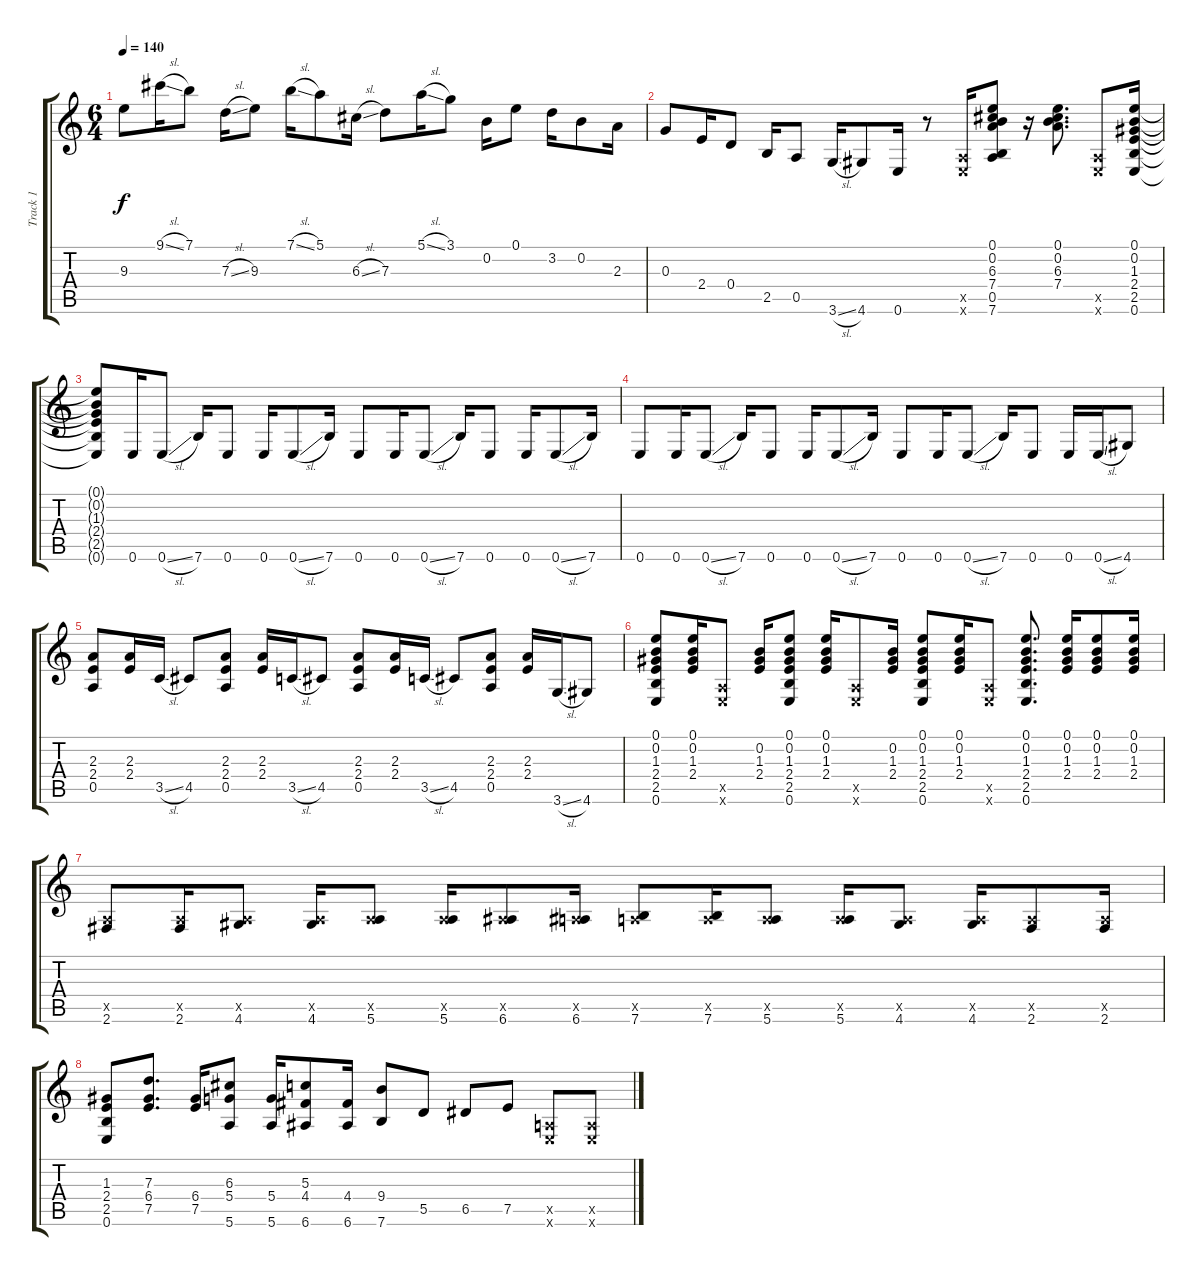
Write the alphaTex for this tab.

\track ("Track 1" "Track 1") {instrument acousticguitarsteel}
\staff {score tabs}
\tuning (E4 B3 G3 D3 A2 E2) {hide}
\ts (6 4)
\tempo 140
\clef g2
\ks c
9.3.8{dy f} 9.1{sl}.16 7.1.8 7.3{sl}.16 9.3.8 7.1{sl}.16 5.1.8 6.3{sl}.16 7.3.8 5.1{sl}.16 3.1.8 0.2.16 0.1.8 3.2.16 0.2.8 2.3.16 |
0.3.8 2.4.16 0.4.8 2.5.16 0.5.8 3.6{sl}.16 4.6.8 0.6.16 r.8 (0.5{x} 0.6{x}).16 (0.1 0.2 6.3 7.4 0.5 7.6).8 r.16 (0.1 0.2 6.3 7.4).8{d} (0.5{x} 0.6{x}).8 (0.1 0.2 1.3 2.4 2.5 0.6).16 |
(0.1{t} 0.2{t} 1.3{t} 2.4{t} 2.5{t} 0.6{t}).8 0.6.16 0.6{sl}.8 7.6.16 0.6.8 0.6.16 0.6{sl}.8 7.6.16 0.6.8 0.6.16 0.6{sl}.8 7.6.16 0.6.8 0.6.16 0.6{sl}.8 7.6.16 |
0.6.8 0.6.16 0.6{sl}.8 7.6.16 0.6.8 0.6.16 0.6{sl}.8 7.6.16 0.6.8 0.6.16 0.6{sl}.8 7.6.16 0.6.8 0.6.16 0.6{sl}.16 4.6.8 |
(2.3 2.4 0.5).8 (2.3 2.4).16 3.5{sl}.16 4.5.8 (2.3 2.4 0.5).8 (2.3 2.4).16 3.5{sl}.16 4.5.8 (2.3 2.4 0.5).8 (2.3 2.4).16 3.5{sl}.16 4.5.8 (2.3 2.4 0.5).8 (2.3 2.4).16 3.6{sl}.16 4.6.8 |
(0.1 0.2 1.3 2.4 2.5 0.6).8 (0.1 0.2 1.3 2.4).16 (0.5{x} 0.6{x}).8 (0.2 1.3 2.4).16 (0.1 0.2 1.3 2.4 2.5 0.6).8 (0.1 0.2 1.3 2.4).16 (0.5{x} 0.6{x}).8 (0.2 1.3 2.4).16 (0.1 0.2 1.3 2.4 2.5 0.6).8 (0.1 0.2 1.3 2.4).16 (0.5{x} 0.6{x}).8 (0.1 0.2 1.3 2.4 2.5 0.6).8{d} (0.1 0.2 1.3 2.4).16 (0.1 0.2 1.3 2.4).8 (0.1 0.2 1.3 2.4).16 |
(0.5{x} 2.6).8 (0.5{x} 2.6).16 (0.5{x} 4.6).8 (0.5{x} 4.6).16 (0.5{x} 5.6).8 (0.5{x} 5.6).16 (0.5{x} 6.6).8 (0.5{x} 6.6).16 (0.5{x} 7.6).8 (0.5{x} 7.6).16 (0.5{x} 5.6).8 (0.5{x} 5.6).16 (0.5{x} 4.6).8 (0.5{x} 4.6).16 (0.5{x} 2.6).8 (0.5{x} 2.6).16 |
(1.3 2.4 2.5 0.6).8 (7.3 6.4 7.5).8{d} (6.4 7.5).16 (6.3 5.4 5.6).8 (5.4 5.6).16 (5.3 4.4 6.6).8 (4.4 6.6).16 (9.4 7.6).8 5.5.8 6.5.8 7.5.8 (0.5{x} 0.6{x}).8 (0.5{x} 0.6{x}).8
